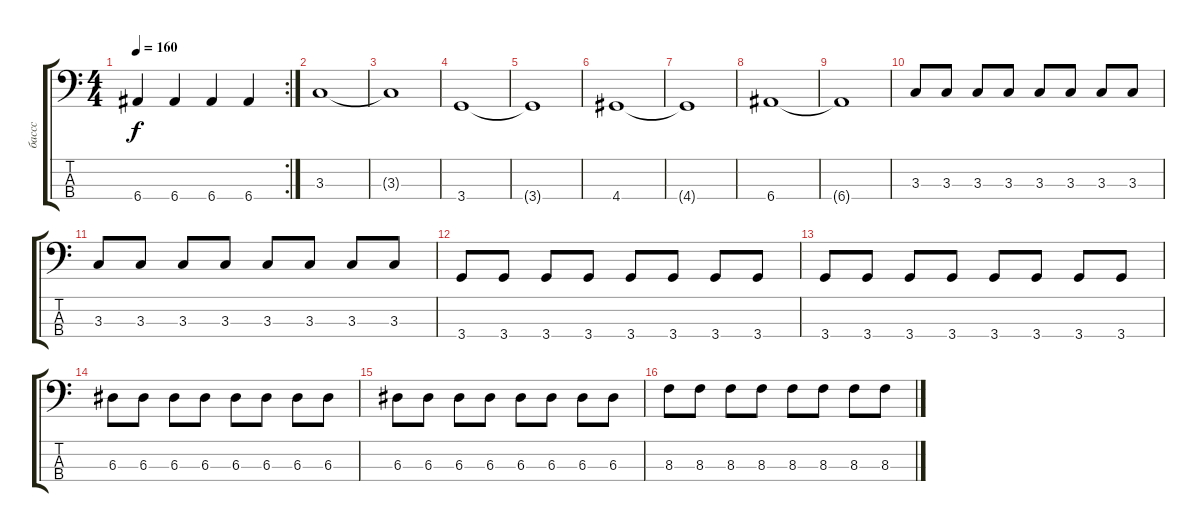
\track ("бассс" "бассс") {instrument electricbassfinger}
\staff {score tabs}
\tuning (G2 D2 A1 E1) {hide}
\rc 2
\ts (4 4)
\tempo 160
\clef f4
\ks c
6.4.4{dy f} 6.4.4 6.4.4 6.4.4 |
3.3.1{volume 16} |
3.3{t}.1 |
3.4.1 |
3.4{t}.1 |
4.4.1 |
4.4{t}.1 |
6.4.1 |
6.4{t}.1 |
3.3.8{volume 14} 3.3.8 3.3.8 3.3.8 3.3.8 3.3.8 3.3.8 3.3.8 |
3.3.8 3.3.8 3.3.8 3.3.8 3.3.8 3.3.8 3.3.8 3.3.8 |
3.4.8 3.4.8 3.4.8 3.4.8 3.4.8 3.4.8 3.4.8 3.4.8 |
3.4.8 3.4.8 3.4.8 3.4.8 3.4.8 3.4.8 3.4.8 3.4.8 |
6.3.8 6.3.8 6.3.8 6.3.8 6.3.8 6.3.8 6.3.8 6.3.8 |
6.3.8 6.3.8 6.3.8 6.3.8 6.3.8 6.3.8 6.3.8 6.3.8 |
8.3.8 8.3.8 8.3.8 8.3.8 8.3.8 8.3.8 8.3.8 8.3.8
